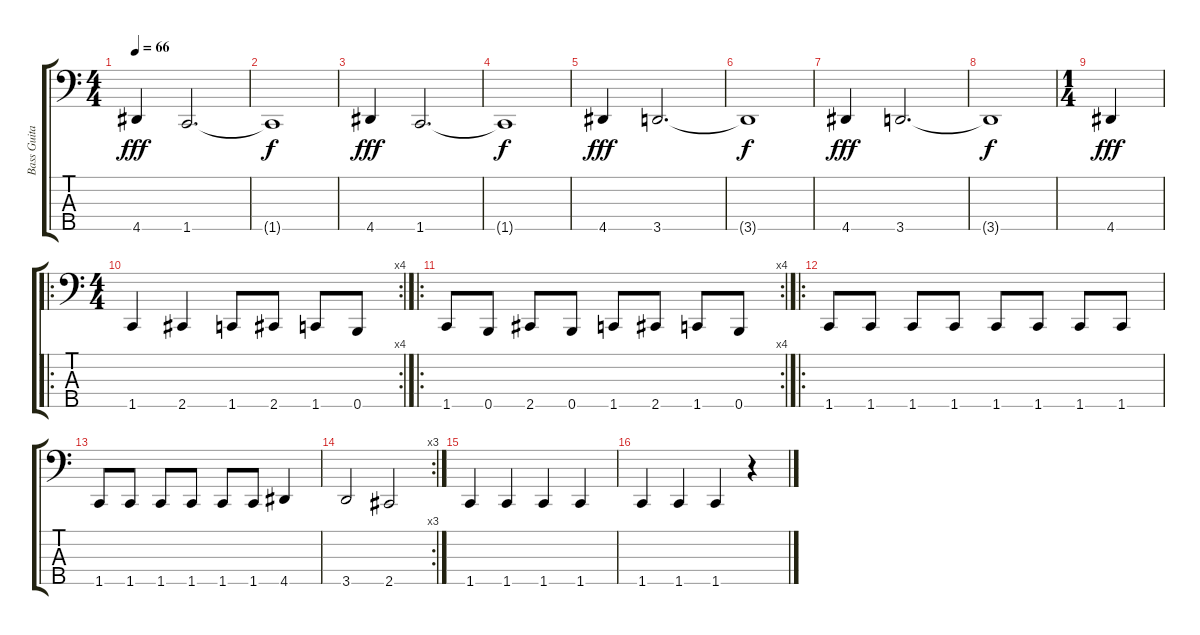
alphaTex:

\track ("Bass Guitar" "Bass Guita") {instrument electricbassfinger}
\staff {score tabs}
\tuning (Gb2 D2 A1 E1 B0) {hide}
\ts (4 4)
\tempo 66
\clef f4
\ks c
4.5.4{dy fff} 1.5.2{d} |
1.5{t}.1{dy f} |
4.5.4{dy fff} 1.5.2{d} |
1.5{t}.1{dy f} |
4.5.4{dy fff} 3.5.2{d} |
3.5{t}.1{dy f} |
4.5.4{dy fff} 3.5.2{d} |
3.5{t}.1{dy f} |
\ts (1 4)
4.5.4{dy fff} |
\ro
\rc 4
\ts (4 4)
1.5.4 2.5.4 1.5.8 2.5.8 1.5.8 0.5.8 |
\ro
\rc 4
1.5.8 0.5.8 2.5.8 0.5.8 1.5.8 2.5.8 1.5.8 0.5.8 |
\ro
1.5.8 1.5.8 1.5.8 1.5.8 1.5.8 1.5.8 1.5.8 1.5.8 |
1.5.8 1.5.8 1.5.8 1.5.8 1.5.8 1.5.8 4.5.4 |
\rc 3
3.5.2 2.5.2 |
1.5.4 1.5.4 1.5.4 1.5.4 |
1.5.4 1.5.4 1.5.4 r.4
